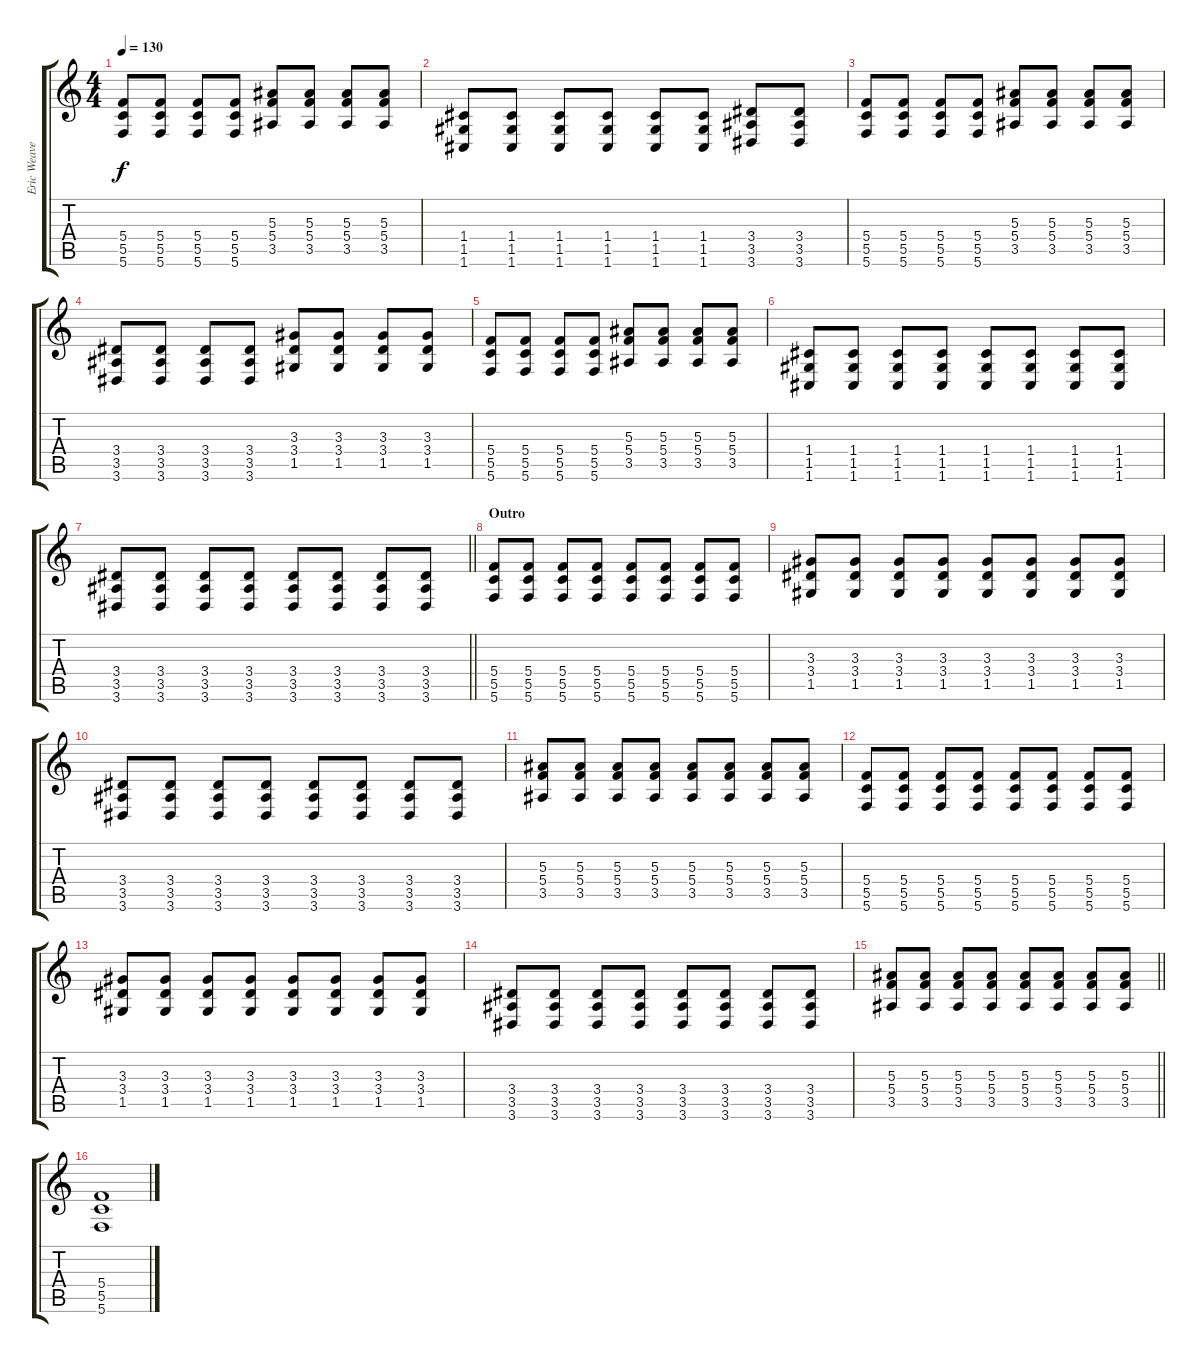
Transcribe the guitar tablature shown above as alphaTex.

\track ("Eric Weaver - Guitar Lead" "Eric Weave") {instrument overdrivenguitar}
\staff {score tabs}
\tuning (D4 A3 F3 C3 G2 C2) {hide}
\ts (4 4)
\tempo 130
\clef g2
\ks c
(5.4 5.5 5.6).8{dy f} (5.4 5.5 5.6).8 (5.4 5.5 5.6).8 (5.4 5.5 5.6).8 (5.3 5.4 3.5).8 (5.3 5.4 3.5).8 (5.3 5.4 3.5).8 (5.3 5.4 3.5).8 |
(1.4 1.5 1.6).8 (1.4 1.5 1.6).8 (1.4 1.5 1.6).8 (1.4 1.5 1.6).8 (1.4 1.5 1.6).8 (1.4 1.5 1.6).8 (3.4 3.5 3.6).8 (3.4 3.5 3.6).8 |
(5.4 5.5 5.6).8 (5.4 5.5 5.6).8 (5.4 5.5 5.6).8 (5.4 5.5 5.6).8 (5.3 5.4 3.5).8 (5.3 5.4 3.5).8 (5.3 5.4 3.5).8 (5.3 5.4 3.5).8 |
(3.4 3.5 3.6).8 (3.4 3.5 3.6).8 (3.4 3.5 3.6).8 (3.4 3.5 3.6).8 (3.3 3.4 1.5).8 (3.3 3.4 1.5).8 (3.3 3.4 1.5).8 (3.3 3.4 1.5).8 |
(5.4 5.5 5.6).8 (5.4 5.5 5.6).8 (5.4 5.5 5.6).8 (5.4 5.5 5.6).8 (5.3 5.4 3.5).8 (5.3 5.4 3.5).8 (5.3 5.4 3.5).8 (5.3 5.4 3.5).8 |
(1.4 1.5 1.6).8 (1.4 1.5 1.6).8 (1.4 1.5 1.6).8 (1.4 1.5 1.6).8 (1.4 1.5 1.6).8 (1.4 1.5 1.6).8 (1.4 1.5 1.6).8 (1.4 1.5 1.6).8 |
\barLineRight lightlight
(3.4 3.5 3.6).8 (3.4 3.5 3.6).8 (3.4 3.5 3.6).8 (3.4 3.5 3.6).8 (3.4 3.5 3.6).8 (3.4 3.5 3.6).8 (3.4 3.5 3.6).8 (3.4 3.5 3.6).8 |
\section ("" "Outro")
(5.4 5.5 5.6).8 (5.4 5.5 5.6).8 (5.4 5.5 5.6).8 (5.4 5.5 5.6).8 (5.4 5.5 5.6).8 (5.4 5.5 5.6).8 (5.4 5.5 5.6).8 (5.4 5.5 5.6).8 |
(3.3 3.4 1.5).8 (3.3 3.4 1.5).8 (3.3 3.4 1.5).8 (3.3 3.4 1.5).8 (3.3 3.4 1.5).8 (3.3 3.4 1.5).8 (3.3 3.4 1.5).8 (3.3 3.4 1.5).8 |
(3.4 3.5 3.6).8 (3.4 3.5 3.6).8 (3.4 3.5 3.6).8 (3.4 3.5 3.6).8 (3.4 3.5 3.6).8 (3.4 3.5 3.6).8 (3.4 3.5 3.6).8 (3.4 3.5 3.6).8 |
(5.3 5.4 3.5).8 (5.3 5.4 3.5).8 (5.3 5.4 3.5).8 (5.3 5.4 3.5).8 (5.3 5.4 3.5).8 (5.3 5.4 3.5).8 (5.3 5.4 3.5).8 (5.3 5.4 3.5).8 |
(5.4 5.5 5.6).8 (5.4 5.5 5.6).8 (5.4 5.5 5.6).8 (5.4 5.5 5.6).8 (5.4 5.5 5.6).8 (5.4 5.5 5.6).8 (5.4 5.5 5.6).8 (5.4 5.5 5.6).8 |
(3.3 3.4 1.5).8 (3.3 3.4 1.5).8 (3.3 3.4 1.5).8 (3.3 3.4 1.5).8 (3.3 3.4 1.5).8 (3.3 3.4 1.5).8 (3.3 3.4 1.5).8 (3.3 3.4 1.5).8 |
(3.4 3.5 3.6).8 (3.4 3.5 3.6).8 (3.4 3.5 3.6).8 (3.4 3.5 3.6).8 (3.4 3.5 3.6).8 (3.4 3.5 3.6).8 (3.4 3.5 3.6).8 (3.4 3.5 3.6).8 |
\barLineRight lightlight
(5.3 5.4 3.5).8 (5.3 5.4 3.5).8 (5.3 5.4 3.5).8 (5.3 5.4 3.5).8 (5.3 5.4 3.5).8 (5.3 5.4 3.5).8 (5.3 5.4 3.5).8 (5.3 5.4 3.5).8 |
\section ("" "")
(5.4 5.5 5.6).1
